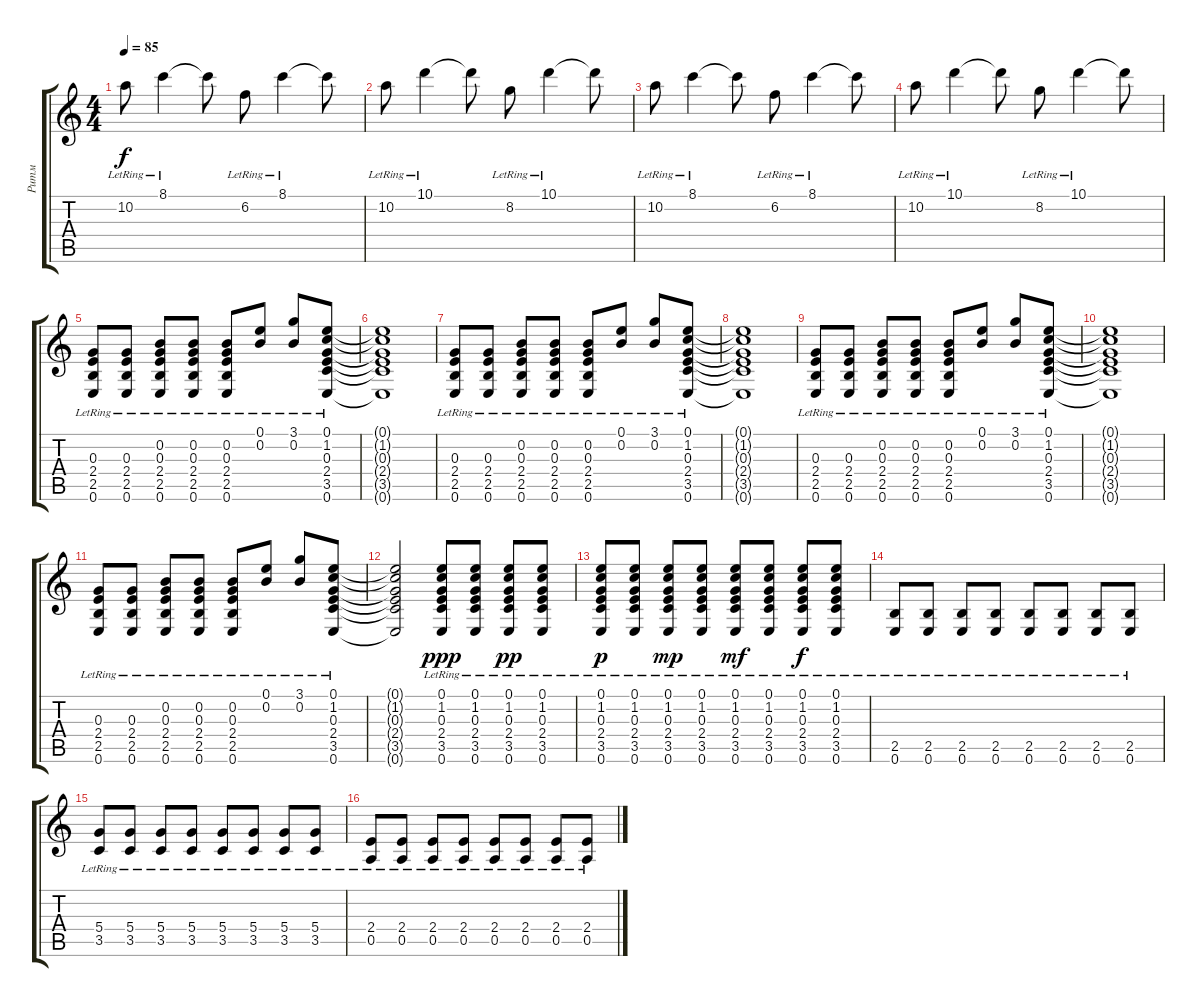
\track ("Ритм" "Ритм") {instrument electricguitarjazz}
\staff {score tabs}
\tuning (E4 B3 G3 D3 A2 E2) {hide}
\ts (4 4)
\tempo 85
\clef g2
\ks c
10.2{lr}.8{dy f} 8.1{lr}.4 8.1{t}.8 6.2{lr}.8 8.1{lr}.4 8.1{t}.8 |
10.2{lr}.8 10.1{lr}.4 10.1{t}.8 8.2{lr}.8 10.1{lr}.4 10.1{t}.8 |
10.2{lr}.8 8.1{lr}.4 8.1{t}.8 6.2{lr}.8 8.1{lr}.4 8.1{t}.8 |
10.2{lr}.8 10.1{lr}.4 10.1{t}.8 8.2{lr}.8 10.1{lr}.4 10.1{t}.8 |
(0.3{lr} 2.4{lr} 2.5{lr} 0.6{lr}).8 (0.3{lr} 2.4{lr} 2.5{lr} 0.6{lr}).8 (0.2{lr} 0.3{lr} 2.4{lr} 2.5{lr} 0.6{lr}).8 (0.2{lr} 0.3{lr} 2.4{lr} 2.5{lr} 0.6{lr}).8 (0.2{lr} 0.3{lr} 2.4{lr} 2.5{lr} 0.6{lr}).8 (0.1{lr} 0.2{lr}).8 (3.1{lr} 0.2{lr}).8 (0.1{lr} 1.2{lr} 0.3{lr} 2.4{lr} 3.5{lr} 0.6{lr}).8 |
(0.1{t} 1.2{t} 0.3{t} 2.4{t} 3.5{t} 0.6{t}).1 |
(0.3{lr} 2.4{lr} 2.5{lr} 0.6{lr}).8 (0.3{lr} 2.4{lr} 2.5{lr} 0.6{lr}).8 (0.2{lr} 0.3{lr} 2.4{lr} 2.5{lr} 0.6{lr}).8 (0.2{lr} 0.3{lr} 2.4{lr} 2.5{lr} 0.6{lr}).8 (0.2{lr} 0.3{lr} 2.4{lr} 2.5{lr} 0.6{lr}).8 (0.1{lr} 0.2{lr}).8 (3.1{lr} 0.2{lr}).8 (0.1{lr} 1.2{lr} 0.3{lr} 2.4{lr} 3.5{lr} 0.6{lr}).8 |
(0.1{t} 1.2{t} 0.3{t} 2.4{t} 3.5{t} 0.6{t}).1 |
(0.3{lr} 2.4{lr} 2.5{lr} 0.6{lr}).8 (0.3{lr} 2.4{lr} 2.5{lr} 0.6{lr}).8 (0.2{lr} 0.3{lr} 2.4{lr} 2.5{lr} 0.6{lr}).8 (0.2{lr} 0.3{lr} 2.4{lr} 2.5{lr} 0.6{lr}).8 (0.2{lr} 0.3{lr} 2.4{lr} 2.5{lr} 0.6{lr}).8 (0.1{lr} 0.2{lr}).8 (3.1{lr} 0.2{lr}).8 (0.1{lr} 1.2{lr} 0.3{lr} 2.4{lr} 3.5{lr} 0.6{lr}).8 |
(0.1{t} 1.2{t} 0.3{t} 2.4{t} 3.5{t} 0.6{t}).1 |
(0.3{lr} 2.4{lr} 2.5{lr} 0.6{lr}).8 (0.3{lr} 2.4{lr} 2.5{lr} 0.6{lr}).8 (0.2{lr} 0.3{lr} 2.4{lr} 2.5{lr} 0.6{lr}).8 (0.2{lr} 0.3{lr} 2.4{lr} 2.5{lr} 0.6{lr}).8 (0.2{lr} 0.3{lr} 2.4{lr} 2.5{lr} 0.6{lr}).8 (0.1{lr} 0.2{lr}).8 (3.1{lr} 0.2{lr}).8 (0.1{lr} 1.2{lr} 0.3{lr} 2.4{lr} 3.5{lr} 0.6{lr}).8 |
(0.1{t} 1.2{t} 0.3{t} 2.4{t} 3.5{t} 0.6{t}).2 (0.1{lr} 1.2{lr} 0.3{lr} 2.4{lr} 3.5{lr} 0.6{lr}).8{dy ppp} (0.1{lr} 1.2{lr} 0.3{lr} 2.4{lr} 3.5{lr} 0.6{lr}).8 (0.1{lr} 1.2{lr} 0.3{lr} 2.4{lr} 3.5{lr} 0.6{lr}).8{dy pp} (0.1{lr} 1.2{lr} 0.3{lr} 2.4{lr} 3.5{lr} 0.6{lr}).8 |
(0.1{lr} 1.2{lr} 0.3{lr} 2.4{lr} 3.5{lr} 0.6{lr}).8{dy p} (0.1{lr} 1.2{lr} 0.3{lr} 2.4{lr} 3.5{lr} 0.6{lr}).8 (0.1{lr} 1.2{lr} 0.3{lr} 2.4{lr} 3.5{lr} 0.6{lr}).8{dy mp} (0.1{lr} 1.2{lr} 0.3{lr} 2.4{lr} 3.5{lr} 0.6{lr}).8 (0.1{lr} 1.2{lr} 0.3{lr} 2.4{lr} 3.5{lr} 0.6{lr}).8{dy mf} (0.1{lr} 1.2{lr} 0.3{lr} 2.4{lr} 3.5{lr} 0.6{lr}).8 (0.1{lr} 1.2{lr} 0.3{lr} 2.4{lr} 3.5{lr} 0.6{lr}).8{dy f} (0.1{lr} 1.2{lr} 0.3{lr} 2.4{lr} 3.5{lr} 0.6{lr}).8 |
(2.5{lr} 0.6{lr}).8 (2.5{lr} 0.6{lr}).8 (2.5{lr} 0.6{lr}).8 (2.5{lr} 0.6{lr}).8 (2.5{lr} 0.6{lr}).8 (2.5{lr} 0.6{lr}).8 (2.5{lr} 0.6{lr}).8 (2.5{lr} 0.6{lr}).8 |
(5.4{lr} 3.5{lr}).8 (5.4{lr} 3.5{lr}).8 (5.4{lr} 3.5{lr}).8 (5.4{lr} 3.5{lr}).8 (5.4{lr} 3.5{lr}).8 (5.4{lr} 3.5{lr}).8 (5.4{lr} 3.5{lr}).8 (5.4{lr} 3.5{lr}).8 |
(2.4{lr} 0.5{lr}).8 (2.4{lr} 0.5{lr}).8 (2.4{lr} 0.5{lr}).8 (2.4{lr} 0.5{lr}).8 (2.4{lr} 0.5{lr}).8 (2.4{lr} 0.5{lr}).8 (2.4{lr} 0.5{lr}).8 (2.4{lr} 0.5{lr}).8
